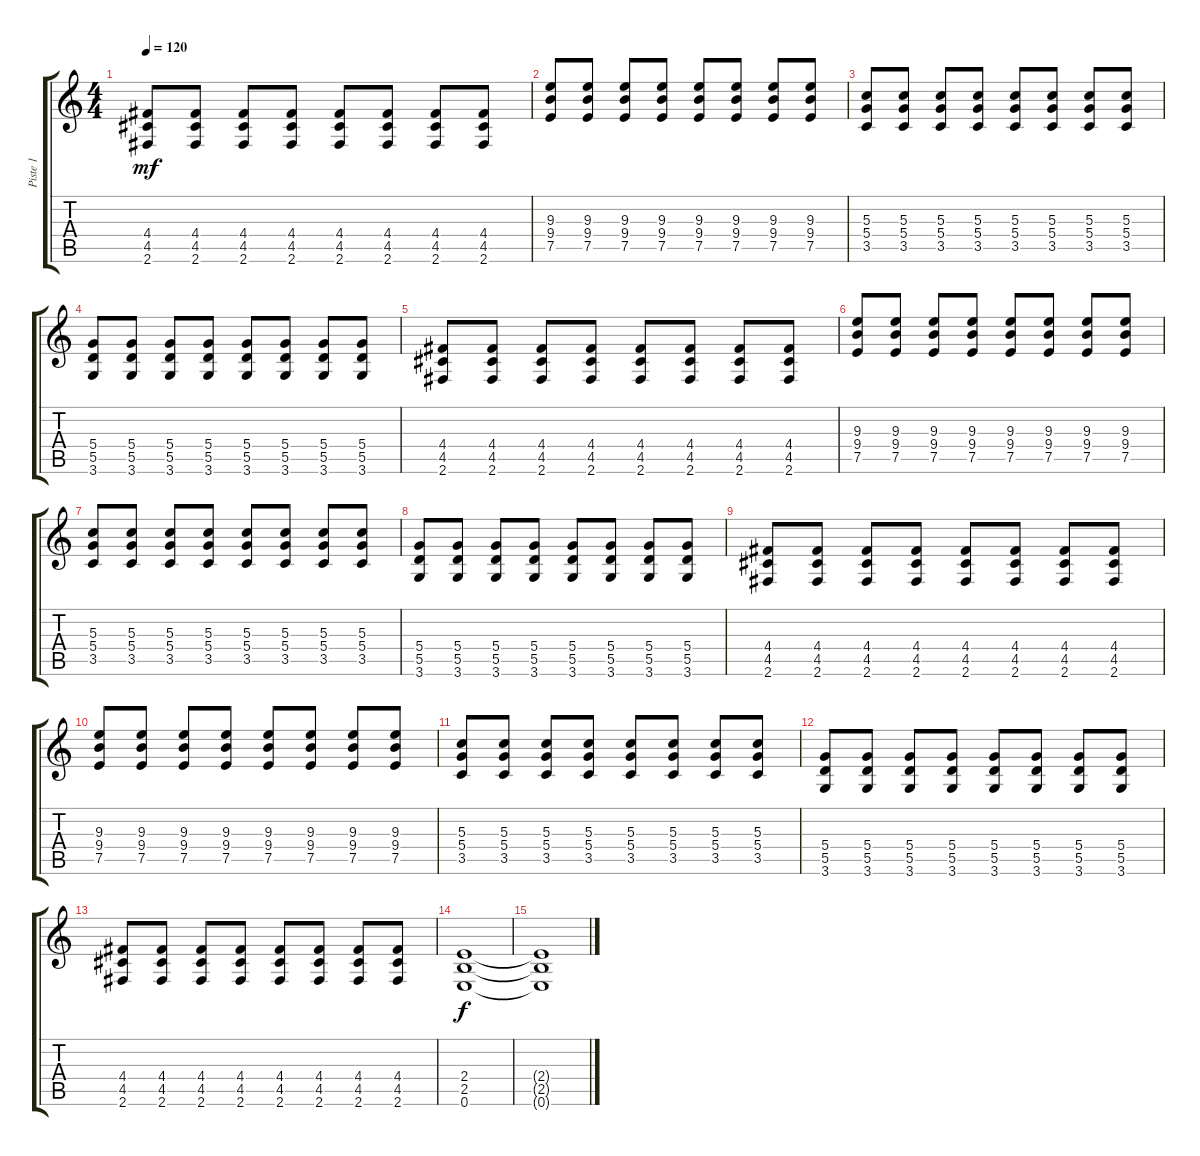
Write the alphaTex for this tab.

\track ("Piste 1" "Piste 1") {instrument distortionguitar}
\staff {score tabs}
\tuning (E4 B3 G3 D3 A2 E2) {hide}
\ts (4 4)
\tempo 120
\clef g2
\ks c
(4.4 4.5 2.6).8{dy mf} (4.4 4.5 2.6).8 (4.4 4.5 2.6).8 (4.4 4.5 2.6).8 (4.4 4.5 2.6).8 (4.4 4.5 2.6).8 (4.4 4.5 2.6).8 (4.4 4.5 2.6).8 |
(9.3 9.4 7.5).8 (9.3 9.4 7.5).8 (9.3 9.4 7.5).8 (9.3 9.4 7.5).8 (9.3 9.4 7.5).8 (9.3 9.4 7.5).8 (9.3 9.4 7.5).8 (9.3 9.4 7.5).8 |
(5.3 5.4 3.5).8 (5.3 5.4 3.5).8 (5.3 5.4 3.5).8 (5.3 5.4 3.5).8 (5.3 5.4 3.5).8 (5.3 5.4 3.5).8 (5.3 5.4 3.5).8 (5.3 5.4 3.5).8 |
(5.4 5.5 3.6).8 (5.4 5.5 3.6).8 (5.4 5.5 3.6).8 (5.4 5.5 3.6).8 (5.4 5.5 3.6).8 (5.4 5.5 3.6).8 (5.4 5.5 3.6).8 (5.4 5.5 3.6).8 |
(4.4 4.5 2.6).8 (4.4 4.5 2.6).8 (4.4 4.5 2.6).8 (4.4 4.5 2.6).8 (4.4 4.5 2.6).8 (4.4 4.5 2.6).8 (4.4 4.5 2.6).8 (4.4 4.5 2.6).8 |
(9.3 9.4 7.5).8 (9.3 9.4 7.5).8 (9.3 9.4 7.5).8 (9.3 9.4 7.5).8 (9.3 9.4 7.5).8 (9.3 9.4 7.5).8 (9.3 9.4 7.5).8 (9.3 9.4 7.5).8 |
(5.3 5.4 3.5).8 (5.3 5.4 3.5).8 (5.3 5.4 3.5).8 (5.3 5.4 3.5).8 (5.3 5.4 3.5).8 (5.3 5.4 3.5).8 (5.3 5.4 3.5).8 (5.3 5.4 3.5).8 |
(5.4 5.5 3.6).8 (5.4 5.5 3.6).8 (5.4 5.5 3.6).8 (5.4 5.5 3.6).8 (5.4 5.5 3.6).8 (5.4 5.5 3.6).8 (5.4 5.5 3.6).8 (5.4 5.5 3.6).8 |
(4.4 4.5 2.6).8 (4.4 4.5 2.6).8 (4.4 4.5 2.6).8 (4.4 4.5 2.6).8 (4.4 4.5 2.6).8 (4.4 4.5 2.6).8 (4.4 4.5 2.6).8 (4.4 4.5 2.6).8 |
(9.3 9.4 7.5).8 (9.3 9.4 7.5).8 (9.3 9.4 7.5).8 (9.3 9.4 7.5).8 (9.3 9.4 7.5).8 (9.3 9.4 7.5).8 (9.3 9.4 7.5).8 (9.3 9.4 7.5).8 |
(5.3 5.4 3.5).8 (5.3 5.4 3.5).8 (5.3 5.4 3.5).8 (5.3 5.4 3.5).8 (5.3 5.4 3.5).8 (5.3 5.4 3.5).8 (5.3 5.4 3.5).8 (5.3 5.4 3.5).8 |
(5.4 5.5 3.6).8 (5.4 5.5 3.6).8 (5.4 5.5 3.6).8 (5.4 5.5 3.6).8 (5.4 5.5 3.6).8 (5.4 5.5 3.6).8 (5.4 5.5 3.6).8 (5.4 5.5 3.6).8 |
(4.4 4.5 2.6).8 (4.4 4.5 2.6).8 (4.4 4.5 2.6).8 (4.4 4.5 2.6).8 (4.4 4.5 2.6).8 (4.4 4.5 2.6).8 (4.4 4.5 2.6).8 (4.4 4.5 2.6).8 |
(2.4 2.5 0.6).1{dy f} |
(2.4{t} 2.5{t} 0.6{t}).1
